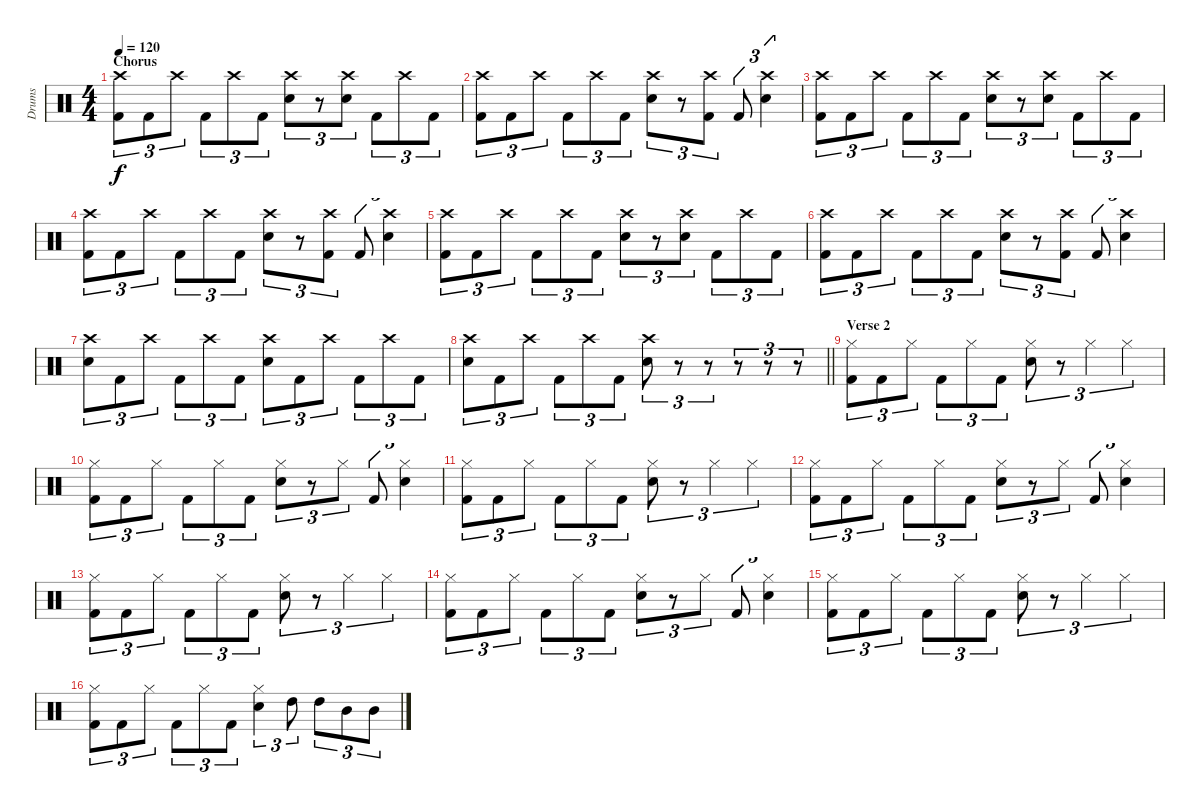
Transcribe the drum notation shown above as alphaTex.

\track ("Drums" "Drums") {instrument percussion}
\staff {score}
\articulation defaults
\ts (4 4)
\section ("" "Chorus")
\tempo 120
\clef neutral
\ks c
("Crash high (hit)" "Kick (hit) 2").8{tu (3 2) dy f} "Kick (hit) 2".8{tu (3 2)} "Crash high (hit)".8{tu (3 2)} "Kick (hit) 2".8{tu (3 2)} "Crash high (hit)".8{tu (3 2)} "Kick (hit) 2".8{tu (3 2)} ("Crash high (hit)" "Electric Snare (hit)").8{tu (3 2)} r.8{tu (3 2)} ("Crash high (hit)" "Electric Snare (hit)").8{tu (3 2)} "Kick (hit) 2".8{tu (3 2)} "Crash high (hit)".8{tu (3 2)} "Kick (hit) 2".8{tu (3 2)} |
("Crash high (hit)" "Kick (hit) 2").8{tu (3 2)} "Kick (hit) 2".8{tu (3 2)} "Crash high (hit)".8{tu (3 2)} "Kick (hit) 2".8{tu (3 2)} "Crash high (hit)".8{tu (3 2)} "Kick (hit) 2".8{tu (3 2)} ("Crash high (hit)" "Electric Snare (hit)").8{tu (3 2)} r.8{tu (3 2)} ("Crash high (hit)" "Kick (hit) 2").8{tu (3 2)} "Kick (hit) 2".8{tu (3 2)} ("Crash high (hit)" "Electric Snare (hit)").4{tu (3 2)} |
("Crash high (hit)" "Kick (hit) 2").8{tu (3 2)} "Kick (hit) 2".8{tu (3 2)} "Crash high (hit)".8{tu (3 2)} "Kick (hit) 2".8{tu (3 2)} "Crash high (hit)".8{tu (3 2)} "Kick (hit) 2".8{tu (3 2)} ("Crash high (hit)" "Electric Snare (hit)").8{tu (3 2)} r.8{tu (3 2)} ("Crash high (hit)" "Electric Snare (hit)").8{tu (3 2)} "Kick (hit) 2".8{tu (3 2)} "Crash high (hit)".8{tu (3 2)} "Kick (hit) 2".8{tu (3 2)} |
("Crash high (hit)" "Kick (hit) 2").8{tu (3 2)} "Kick (hit) 2".8{tu (3 2)} "Crash high (hit)".8{tu (3 2)} "Kick (hit) 2".8{tu (3 2)} "Crash high (hit)".8{tu (3 2)} "Kick (hit) 2".8{tu (3 2)} ("Crash high (hit)" "Electric Snare (hit)").8{tu (3 2)} r.8{tu (3 2)} ("Crash high (hit)" "Kick (hit) 2").8{tu (3 2)} "Kick (hit) 2".8{tu (3 2)} ("Crash high (hit)" "Electric Snare (hit)").4{tu (3 2)} |
("Crash high (hit)" "Kick (hit) 2").8{tu (3 2)} "Kick (hit) 2".8{tu (3 2)} "Crash high (hit)".8{tu (3 2)} "Kick (hit) 2".8{tu (3 2)} "Crash high (hit)".8{tu (3 2)} "Kick (hit) 2".8{tu (3 2)} ("Crash high (hit)" "Electric Snare (hit)").8{tu (3 2)} r.8{tu (3 2)} ("Crash high (hit)" "Electric Snare (hit)").8{tu (3 2)} "Kick (hit) 2".8{tu (3 2)} "Crash high (hit)".8{tu (3 2)} "Kick (hit) 2".8{tu (3 2)} |
("Crash high (hit)" "Kick (hit) 2").8{tu (3 2)} "Kick (hit) 2".8{tu (3 2)} "Crash high (hit)".8{tu (3 2)} "Kick (hit) 2".8{tu (3 2)} "Crash high (hit)".8{tu (3 2)} "Kick (hit) 2".8{tu (3 2)} ("Crash high (hit)" "Electric Snare (hit)").8{tu (3 2)} r.8{tu (3 2)} ("Crash high (hit)" "Kick (hit) 2").8{tu (3 2)} "Kick (hit) 2".8{tu (3 2)} ("Crash high (hit)" "Electric Snare (hit)").4{tu (3 2)} |
("Crash high (hit)" "Electric Snare (hit)").8{tu (3 2)} "Kick (hit) 2".8{tu (3 2)} "Crash high (hit)".8{tu (3 2)} "Kick (hit) 2".8{tu (3 2)} "Crash high (hit)".8{tu (3 2)} "Kick (hit) 2".8{tu (3 2)} ("Crash high (hit)" "Electric Snare (hit)").8{tu (3 2)} "Kick (hit) 2".8{tu (3 2)} "Crash high (hit)".8{tu (3 2)} "Kick (hit) 2".8{tu (3 2)} "Crash high (hit)".8{tu (3 2)} "Kick (hit) 2".8{tu (3 2)} |
\barLineRight lightlight
("Crash high (hit)" "Electric Snare (hit)").8{tu (3 2)} "Kick (hit) 2".8{tu (3 2)} "Crash high (hit)".8{tu (3 2)} "Kick (hit) 2".8{tu (3 2)} "Crash high (hit)".8{tu (3 2)} "Kick (hit) 2".8{tu (3 2)} ("Crash high (hit)" "Electric Snare (hit)").8{tu (3 2)} r.8{tu (3 2)} r.8{tu (3 2)} r.8{tu (3 2)} r.8{tu (3 2)} r.8{tu (3 2)} |
\section ("" "Verse 2")
("Hi-Hat (closed)" "Kick (hit) 2").8{tu (3 2)} "Kick (hit) 2".8{tu (3 2)} "Hi-Hat (closed)".8{tu (3 2)} "Kick (hit) 2".8{tu (3 2)} "Hi-Hat (closed)".8{tu (3 2)} "Kick (hit) 2".8{tu (3 2)} ("Hi-Hat (closed)" "Electric Snare (hit)").8{tu (3 2)} r.8{tu (3 2)} "Hi-Hat (closed)".4{tu (3 2)} "Hi-Hat (closed)".4{tu (3 2)} |
("Hi-Hat (closed)" "Kick (hit) 2").8{tu (3 2)} "Kick (hit) 2".8{tu (3 2)} "Hi-Hat (closed)".8{tu (3 2)} "Kick (hit) 2".8{tu (3 2)} "Hi-Hat (closed)".8{tu (3 2)} "Kick (hit) 2".8{tu (3 2)} ("Hi-Hat (closed)" "Electric Snare (hit)").8{tu (3 2)} r.8{tu (3 2)} "Hi-Hat (closed)".8{tu (3 2)} "Kick (hit) 2".8{tu (3 2)} ("Hi-Hat (closed)" "Electric Snare (hit)").4{tu (3 2)} |
("Hi-Hat (closed)" "Kick (hit) 2").8{tu (3 2)} "Kick (hit) 2".8{tu (3 2)} "Hi-Hat (closed)".8{tu (3 2)} "Kick (hit) 2".8{tu (3 2)} "Hi-Hat (closed)".8{tu (3 2)} "Kick (hit) 2".8{tu (3 2)} ("Hi-Hat (closed)" "Electric Snare (hit)").8{tu (3 2)} r.8{tu (3 2)} "Hi-Hat (closed)".4{tu (3 2)} "Hi-Hat (closed)".4{tu (3 2)} |
("Hi-Hat (closed)" "Kick (hit) 2").8{tu (3 2)} "Kick (hit) 2".8{tu (3 2)} "Hi-Hat (closed)".8{tu (3 2)} "Kick (hit) 2".8{tu (3 2)} "Hi-Hat (closed)".8{tu (3 2)} "Kick (hit) 2".8{tu (3 2)} ("Hi-Hat (closed)" "Electric Snare (hit)").8{tu (3 2)} r.8{tu (3 2)} "Hi-Hat (closed)".8{tu (3 2)} "Kick (hit) 2".8{tu (3 2)} ("Hi-Hat (closed)" "Electric Snare (hit)").4{tu (3 2)} |
("Hi-Hat (closed)" "Kick (hit) 2").8{tu (3 2)} "Kick (hit) 2".8{tu (3 2)} "Hi-Hat (closed)".8{tu (3 2)} "Kick (hit) 2".8{tu (3 2)} "Hi-Hat (closed)".8{tu (3 2)} "Kick (hit) 2".8{tu (3 2)} ("Hi-Hat (closed)" "Electric Snare (hit)").8{tu (3 2)} r.8{tu (3 2)} "Hi-Hat (closed)".4{tu (3 2)} "Hi-Hat (closed)".4{tu (3 2)} |
("Hi-Hat (closed)" "Kick (hit) 2").8{tu (3 2)} "Kick (hit) 2".8{tu (3 2)} "Hi-Hat (closed)".8{tu (3 2)} "Kick (hit) 2".8{tu (3 2)} "Hi-Hat (closed)".8{tu (3 2)} "Kick (hit) 2".8{tu (3 2)} ("Hi-Hat (closed)" "Electric Snare (hit)").8{tu (3 2)} r.8{tu (3 2)} "Hi-Hat (closed)".8{tu (3 2)} "Kick (hit) 2".8{tu (3 2)} ("Hi-Hat (closed)" "Electric Snare (hit)").4{tu (3 2)} |
("Hi-Hat (closed)" "Kick (hit) 2").8{tu (3 2)} "Kick (hit) 2".8{tu (3 2)} "Hi-Hat (closed)".8{tu (3 2)} "Kick (hit) 2".8{tu (3 2)} "Hi-Hat (closed)".8{tu (3 2)} "Kick (hit) 2".8{tu (3 2)} ("Hi-Hat (closed)" "Electric Snare (hit)").8{tu (3 2)} r.8{tu (3 2)} "Hi-Hat (closed)".4{tu (3 2)} "Hi-Hat (closed)".4{tu (3 2)} |
("Hi-Hat (closed)" "Kick (hit) 2").8{tu (3 2)} "Kick (hit) 2".8{tu (3 2)} "Hi-Hat (closed)".8{tu (3 2)} "Kick (hit) 2".8{tu (3 2)} "Hi-Hat (closed)".8{tu (3 2)} "Kick (hit) 2".8{tu (3 2)} ("Hi-Hat (closed)" "Electric Snare (hit)").4{tu (3 2)} "High Tom (hit)".8{tu (3 2)} "High Tom (hit)".8{tu (3 2)} "Mid Tom (hit)".8{tu (3 2)} "Mid Tom (hit)".8{tu (3 2)}
